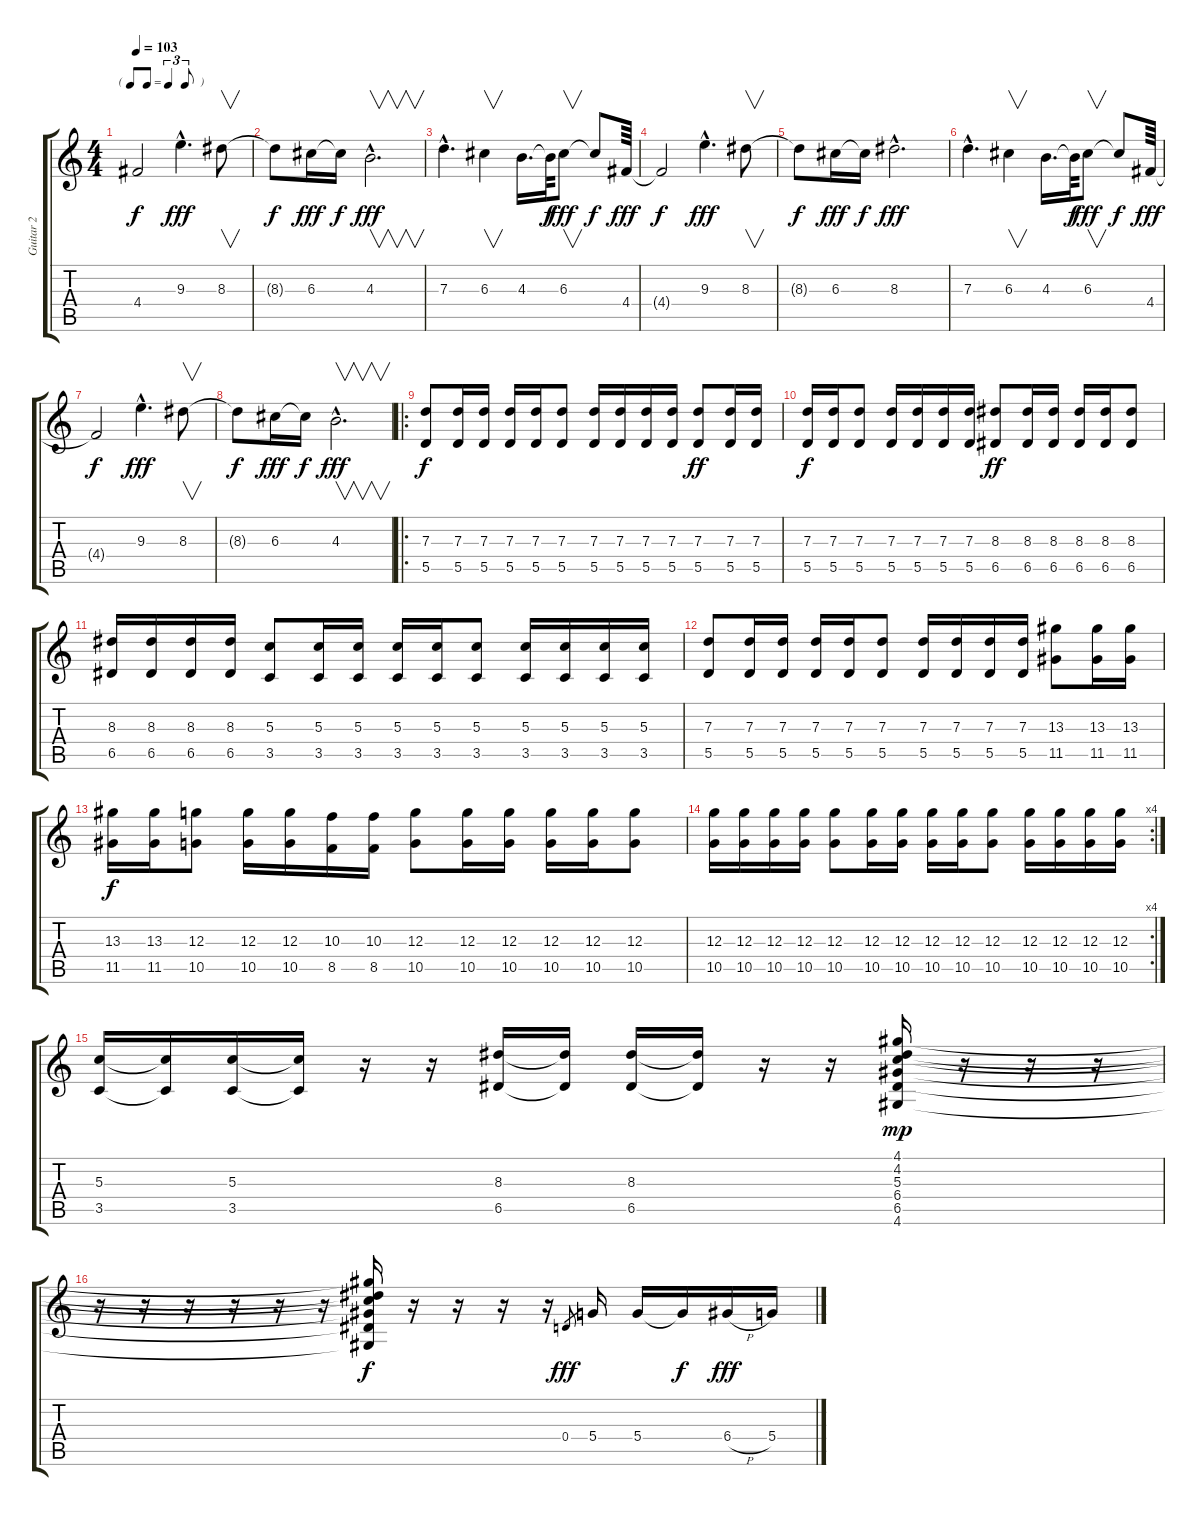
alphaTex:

\track ("Guitar 2" "Guitar 2") {instrument overdrivenguitar}
\staff {score tabs}
\tuning (E4 B3 G3 D3 A2 E2) {hide}
\ts (4 4)
\tf triplet8th
\tempo 103
\clef g2
\ks c
4.4{t}.2{dy f} 9.3{hac}.4{d dy fff} 8.3.8{v} |
8.3{t}.8{dy f} 6.3.16{dy fff} 6.3{t}.16{dy f} 4.3{hac}.2{v d dy fff} |
7.3{hac}.4{d} 6.3.4{v} 4.3.16{d} 4.3{t}.64{dy f} 6.3.8{v dy fff} 6.3{t}.8{dy f} 4.4.64{dy fff} |
4.4{t}.2{dy f} 9.3{hac}.4{d dy fff} 8.3.8{v} |
8.3{t}.8{dy f} 6.3.16{dy fff} 6.3{t}.16{dy f} 8.3{hac}.2{d dy fff} |
7.3{hac}.4{d} 6.3.4{v} 4.3.16{d} 4.3{t}.64{dy f} 6.3.8{v dy fff} 6.3{t}.8{dy f} 4.4.64{dy fff} |
4.4{t}.2{dy f} 9.3{hac}.4{d dy fff} 8.3.8{v} |
8.3{t}.8{dy f} 6.3.16{dy fff} 6.3{t}.16{dy f} 4.3{hac}.2{v d dy fff} |
\ro
(7.3 5.5).8{dy f} (7.3 5.5).16 (7.3 5.5).16 (7.3 5.5).16 (7.3 5.5).16 (7.3 5.5).8 (7.3 5.5).16 (7.3 5.5).16 (7.3 5.5).16 (7.3 5.5).16 (7.3 5.5).8{dy ff} (7.3 5.5).16 (7.3 5.5).16 |
(7.3 5.5).16{dy f} (7.3 5.5).16 (7.3 5.5).8 (7.3 5.5).16 (7.3 5.5).16 (7.3 5.5).16 (7.3 5.5).16 (8.3 6.5).8{dy ff} (8.3 6.5).16 (8.3 6.5).16 (8.3 6.5).16 (8.3 6.5).16 (8.3 6.5).8 |
(8.3 6.5).16 (8.3 6.5).16 (8.3 6.5).16 (8.3 6.5).16 (5.3 3.5).8 (5.3 3.5).16 (5.3 3.5).16 (5.3 3.5).16 (5.3 3.5).16 (5.3 3.5).8 (5.3 3.5).16 (5.3 3.5).16 (5.3 3.5).16 (5.3 3.5).16 |
(7.3 5.5).8 (7.3 5.5).16 (7.3 5.5).16 (7.3 5.5).16 (7.3 5.5).16 (7.3 5.5).8 (7.3 5.5).16 (7.3 5.5).16 (7.3 5.5).16 (7.3 5.5).16 (13.3 11.5).8 (13.3 11.5).16 (13.3 11.5).16 |
(13.3 11.5).16{dy f} (13.3 11.5).16 (12.3 10.5).8 (12.3 10.5).16 (12.3 10.5).16 (10.3 8.5).16 (10.3 8.5).16 (12.3 10.5).8 (12.3 10.5).16 (12.3 10.5).16 (12.3 10.5).16 (12.3 10.5).16 (12.3 10.5).8 |
\rc 4
(12.3 10.5).16 (12.3 10.5).16 (12.3 10.5).16 (12.3 10.5).16 (12.3 10.5).8 (12.3 10.5).16 (12.3 10.5).16 (12.3 10.5).16 (12.3 10.5).16 (12.3 10.5).8 (12.3 10.5).16 (12.3 10.5).16 (12.3 10.5).16 (12.3 10.5).16 |
(5.3 3.5).16 (5.3{t} 3.5{t}).16 (5.3 3.5).16 (5.3{t} 3.5{t}).16 r.16 r.16 (8.3 6.5).16 (8.3{t} 6.5{t}).16 (8.3 6.5).16 (8.3{t} 6.5{t}).16 r.16 r.16 (4.1 4.2 5.3 6.4 6.5 4.6).16{dy mp} r.16 r.16 r.16 |
r.16 r.16 r.16 r.16 r.16 r.16 (4.1{t} 4.2{t} 5.3{t} 6.4{t} 6.5{t} 4.6{t}).16{dy f} r.16 r.16 r.16 r.16 0.4.8{gr dy fff} 5.4.16 5.4.16 5.4{t}.16{dy f} 6.4{h}.16{dy fff} 5.4{ss}.16
